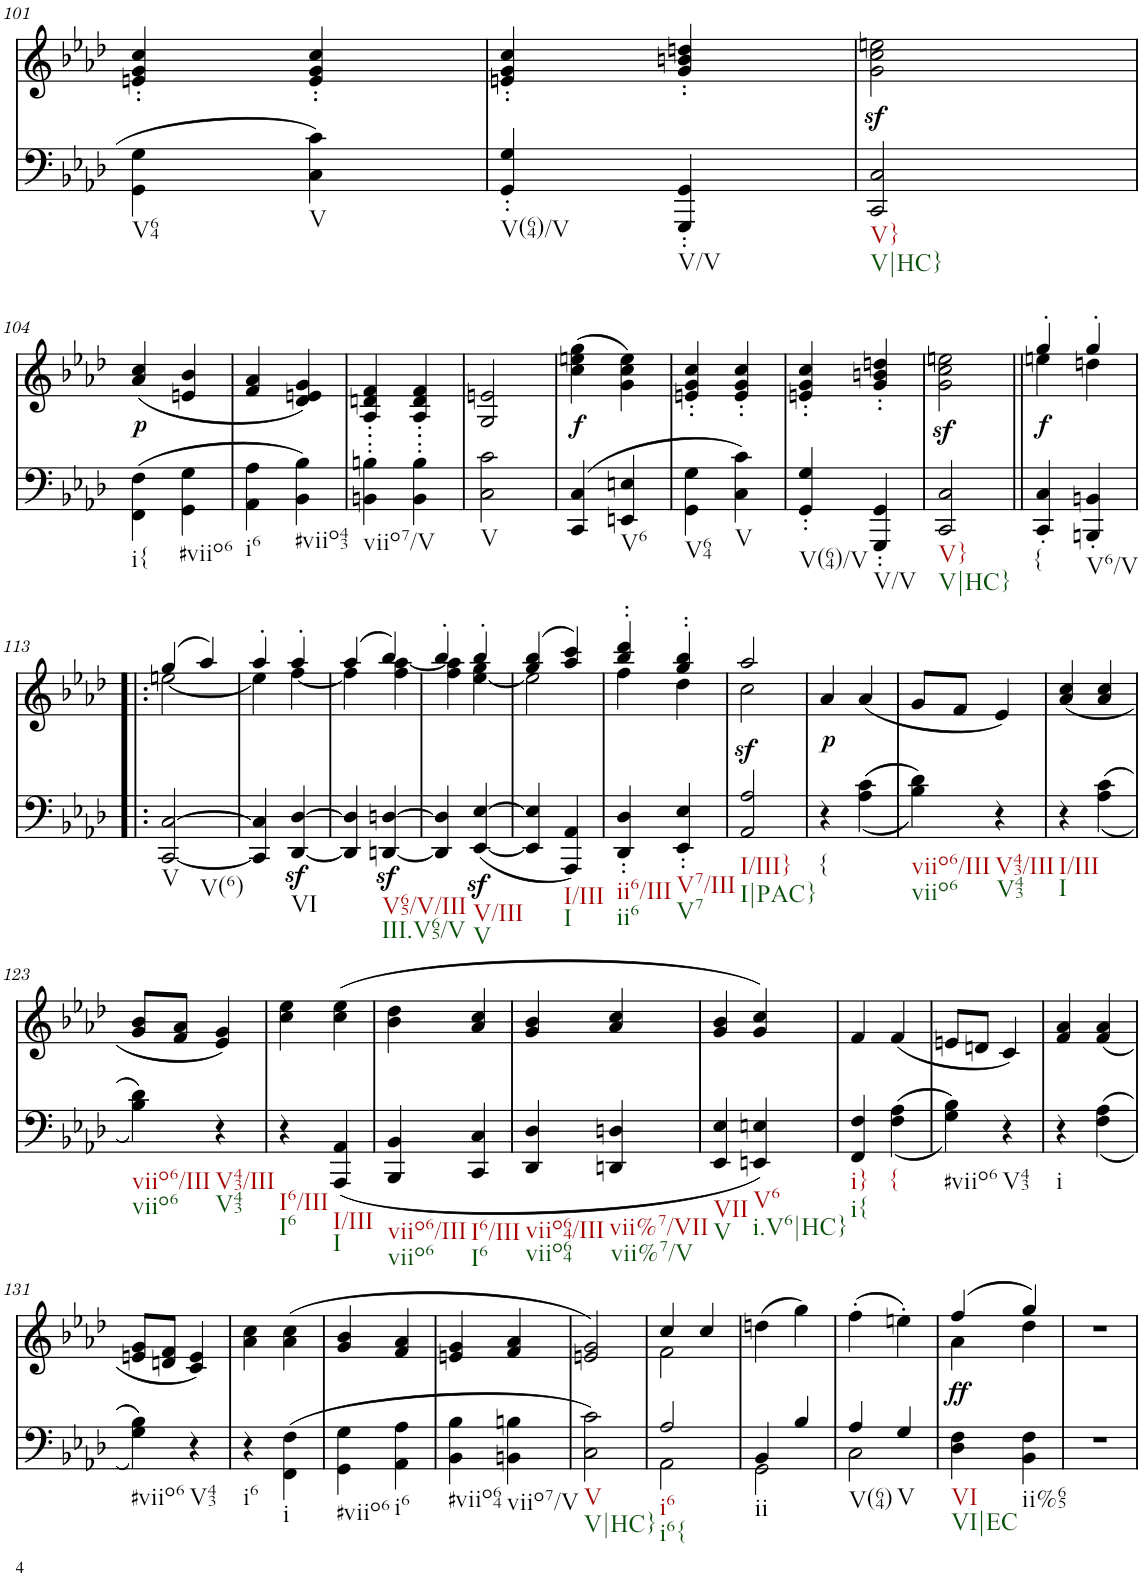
**kern	**kern	**text	**dynam
*part2	*part1	*part1	*part1
*staff2	*staff1	*staff1	*staff1
*I"piano	*I"piano	*	*
*I'Pno	*I'Pno	*	*
!!LO:PB:g=z
*clefF4	*clefG2	*	*
*k[b-e-a-d-]	*k[b-e-a-d-]	*	*
*M2/4	*M2/4	*	*
=101	=101	=101	=101
!LO:TX:b:t=V64	!	!	!
4GG\ 4G\	4en/' 4g/' 4cc/'	.	.
!LO:TX:b:t=V	!	!	!
4C\ 4c\	4e/' 4g/' 4cc/'	.	.
=102	=102	=102	=102
!LO:TX:b:t=V(64)/V	!	!	!
4GG/' 4G/'	4en/' 4g/' 4cc/'	.	.
!LO:TX:b:t=V/V	!	!	!
4GGG/' 4GG/'	4g/' 4bn/' 4ddn/'	.	.
=103	=103	=103	=103
!LO:TX:b:t=V}	!	!	!
!LO:TX:b:t=V|HC}	!	!	!
2CC/ 2C/	2g\z< 2cc\z< 2een\z<	.	.
!!LO:LB:g=z
=104	=104	=104	=104
!LO:TX:b:t=i{	!	!	!
!	!	!LO:LY:b	!
(4FF\ 4F\	(4a-/ 4cc/	.	.
!LO:TX:b:t=#viio6	!	!	!
4GG\ 4G\	4en/ 4b-/	.	.
=105	=105	=105	=105
!LO:TX:b:t=i6	!	!	!
4AA-\ 4A-\	4f/ 4a-/	.	.
!LO:TX:b:t=#viio43	!	!	!
4BB-\ 4B-\)	4d-/ 4en/ 4g/)	.	.
=106	=106	=106	=106
!LO:TX:b:t=viio7/V	!	!	!
4BBn\' 4Bn\'	4A-/' 4dn/' 4f/'	.	.
4BB\' 4B\'	4A-/' 4d/' 4f/'	.	.
=107	=107	=107	=107
!LO:TX:b:t=V	!	!	!
2C\ 2c\	2G/ 2en/	.	.
=108	=108	=108	=108
!	!	!LO:LY:b	!
(4CC/ 4C/	(4cc\ 4een\ 4gg\	.	.
!LO:TX:b:t=V6	!	!	!
4EEn/ 4En/	4g\ 4cc\ 4ee\)	.	.
=109	=109	=109	=109
!LO:TX:b:t=V64	!	!	!
4GG\ 4G\	4en/' 4g/' 4cc/'	.	.
!LO:TX:b:t=V	!	!	!
4C\ 4c\)	4e/' 4g/' 4cc/'	.	.
=110	=110	=110	=110
!LO:TX:b:t=V(64)/V	!	!	!
4GG/' 4G/'	4en/' 4g/' 4cc/'	.	.
!LO:TX:b:t=V/V	!	!	!
4GGG/' 4GG/'	4g/' 4bn/' 4ddn/'	.	.
=111	=111	=111	=111
!LO:TX:b:t=V}	!	!	!
!LO:TX:b:t=V|HC}	!	!	!
2CC/ 2C/	2g\z< 2cc\z< 2een\z<	.	.
=112||	=112||	=112||	=112||
*	*^	*	*
!LO:TX:b:t={	!	!	!	!
!	!	!	!LO:LY:b	!
4CC/' 4C/'	4gg'/	4een\	.	.
!LO:TX:b:t=V6/V	!	!	!	!
4BBBn/' 4BBn/'	4gg'/	4ddn\	.	.
!!LO:LB:g=z	!!
=113!|:	=113!|:	=113!|:	=113!|:	=113!|:
!LO:TX:b:t=V	!	!	!	!
!LO:TX:b:t=V(6)	!	!	!	!
[2CC/ [2C/	(4gg/	[2een\	.	.
.	4aa-/)	.	.	.
=114	=114	=114	=114	=114
4CC/] 4C/]	4aa-'/	4ee\]	.	.
!LO:TX:b:t=VI	!	!	!	!
[4DD-/z< [4D-/z<	4aa-'/	[4ff\	.	.
=115	=115	=115	=115	=115
4DD-/] 4D-/]	(4aa-/	4ff\]	.	.
!LO:TX:b:t=V65/V/III	!	!	!	!
!LO:TX:b:t=III.V65/V	!	!	!	!
[4DDn/z< [4Dn/z<	4bb-/)	4ff\ [4aa-\	.	.
=116	=116	=116	=116	=116
4DD/] 4D/]	4bb-'/	4ff\ 4aa-\]	.	.
!LO:TX:b:t=V/III	!	!	!	!
!LO:TX:b:t=V	!	!	!	!
([4EE-/z< [4E-/z<	4bb-'/	[4ee-\ 4gg\	.	.
=117	=117	=117	=117	=117
4EE-/] 4E-/]	(4gg/ 4bb-/	2ee-\]	.	.
!LO:TX:b:t=I/III	!	!	!	!
!LO:TX:b:t=I	!	!	!	!
4AAA-/ 4AA-/)	4aa-/ 4ccc/)	.	.	.
=118	=118	=118	=118	=118
!LO:TX:b:t=ii6/III	!	!	!	!
!LO:TX:b:t=ii6	!	!	!	!
4DD-/' 4D-/'	4bb-/' 4ddd-/'	4ff\	.	.
!LO:TX:b:t=V7/III	!	!	!	!
!LO:TX:b:t=V7	!	!	!	!
4EE-/' 4E-/'	4gg/' 4bb-/'	4dd-\	.	.
=119	=119	=119	=119	=119
!LO:TX:b:t=I/III}	!	!	!	!
!LO:TX:b:t=I|PAC}	!	!	!	!
!	!	!	!	!LO:DY:b
2AA-/ 2A-/	2aa-/	2cc\	.	sf
=120	=120	=120	=120	=120
!LO:TX:b:t={	!	!	!	!
!	!	!	!LO:LY:b	!
*	*v	*v	*	*
4r	4a-/	.	.
((<4A-\ 4c\	(4a-/	.	.
=121	=121	=121	=121
!LO:TX:b:t=viio6/III	!	!	!
!LO:TX:b:t=viio6	!	!	!
4B-\ 4d-\))	8g/L	.	.
.	8f/J	.	.
!LO:TX:b:t=V43/III	!	!	!
!LO:TX:b:t=V43	!	!	!
4r	4e-/)	.	.
=122	=122	=122	=122
!LO:TX:b:t=I/III	!	!	!
!LO:TX:b:t=I	!	!	!
4r	(4a-/ 4cc/	.	.
((<4A-\ 4c\	4a-/ 4cc/	.	.
!!LO:LB:g=z
=123	=123	=123	=123
!LO:TX:b:t=viio6/III	!	!	!
!LO:TX:b:t=viio6	!	!	!
4B-\ 4d-\))	8g/ 8b-/L	.	.
.	8f/ 8a-/J	.	.
!LO:TX:b:t=V43/III	!	!	!
!LO:TX:b:t=V43	!	!	!
4r	4e-/ 4g/)	.	.
=124	=124	=124	=124
!LO:TX:b:t=I6/III	!	!	!
!LO:TX:b:t=I6	!	!	!
4r	4cc\ 4ee-\	.	.
!LO:TX:b:t=I/III	!	!	!
!LO:TX:b:t=I	!	!	!
(<4AAA-/ 4AA-/	(4cc\ 4ee-\	.	.
=125	=125	=125	=125
!LO:TX:b:t=viio6/III	!	!	!
!LO:TX:b:t=viio6	!	!	!
4BBB-/ 4BB-/	4b-\ 4dd-\	.	.
!LO:TX:b:t=I6/III	!	!	!
!LO:TX:b:t=I6	!	!	!
4CC/ 4C/	4a-/ 4cc/	.	.
=126	=126	=126	=126
!LO:TX:b:t=viio64/III	!	!	!
!LO:TX:b:t=viio64	!	!	!
4DD-/ 4D-/	4g/ 4b-/	.	.
!LO:TX:b:t=vii%7/VII	!	!	!
!LO:TX:b:t=vii%7/V	!	!	!
4DDn/ 4Dn/	4a-/ 4cc/	.	.
=127	=127	=127	=127
!LO:TX:b:t=VII	!	!	!
!LO:TX:b:t=V	!	!	!
4EE-/ 4E-/	4g/ 4b-/	.	.
!LO:TX:b:t=V6	!	!	!
!LO:TX:b:t=i.V6|HC}	!	!	!
4EEn/ 4En/)	4g/ 4cc/)	.	.
=128	=128	=128	=128
!LO:TX:b:t=i}	!	!	!
!LO:TX:b:t=i{	!	!	!
4FF/ 4F/	4f/	.	.
!LO:TX:b:t={	!	!	!
(<(4F\ 4A-\	(4f/	.	.
=129	=129	=129	=129
!LO:TX:b:t=#viio6	!	!	!
4G\ 4B-\))	8en/L	.	.
.	8dn/J	.	.
!LO:TX:b:t=V43	!	!	!
4r	4c/)	.	.
=130	=130	=130	=130
!LO:TX:b:t=i	!	!	!
4r	4f/ 4a-/	.	.
((<4F\ 4A-\	(4f/ 4a-/	.	.
!!LO:LB:g=z
=131	=131	=131	=131
!LO:TX:b:t=#viio6	!	!	!
4G\ 4B-\))	8en/ 8g/L	.	.
.	8dn/ 8f/J	.	.
!LO:TX:b:t=V43	!	!	!
4r	4c/ 4e/)	.	.
=132	=132	=132	=132
!LO:TX:b:t=i6	!	!	!
4r	4a-\ 4cc\	.	.
!LO:TX:b:t=i	!	!	!
(4FF\ 4F\	(4a-\ 4cc\	.	.
=133	=133	=133	=133
!LO:TX:b:t=#viio6	!	!	!
4GG\ 4G\	4g/ 4b-/	.	.
!LO:TX:b:t=i6	!	!	!
4AA-\ 4A-\	4f/ 4a-/	.	.
=134	=134	=134	=134
!LO:TX:b:t=#viio64	!	!	!
4BB-\ 4B-\	4en/ 4g/	.	.
!LO:TX:b:t=viio7/V	!	!	!
4BBn\ 4Bn\	4f/ 4a-/	.	.
=135	=135	=135	=135
!LO:TX:b:t=V	!	!	!
!LO:TX:b:t=V|HC}	!	!	!
2C\ 2c\)	2en/ 2g/)	.	.
=136	=136	=136	=136
*^	*^	*	*
!LO:TX:b:t=i6	!	!	!	!	!
!LO:TX:b:t=i6{	!	!	!	!	!
2A-/	2AA-\	4cc/	2f\	.	.
.	.	4cc/	.	.	.
*	*	*v	*v	*	*
=137	=137	=137	=137	=137
!LO:TX:b:t=ii	!	!	!	!
4BB-/	2GG\	(4ddn\	.	.
4B-/	.	4gg\)	.	.
=138	=138	=138	=138	=138
!LO:TX:b:t=V(64)	!	!	!	!
4A-/	2C\	(4ff'\	.	.
!LO:TX:b:t=V	!	!	!	!
4G/	.	4een'\)	.	.
*v	*v	*	*	*
=139	=139	=139	=139
!LO:TX:b:t=VI	!	!	!
!LO:TX:b:t=VI|EC	!	!	!
!	!	!LO:LY:b	!
*	*^	*	*
4D-\ 4F\	(4ff/	4a-\	.	.
!LO:TX:b:t=ii%65	!	!	!	!
4BB-\ 4F\	4gg/)	4dd-\	.	.
*	*v	*v	*	*
=140	=140	=140	=140
2r	2r	.	.
=	=	=	=
*-	*-	*-	*-
